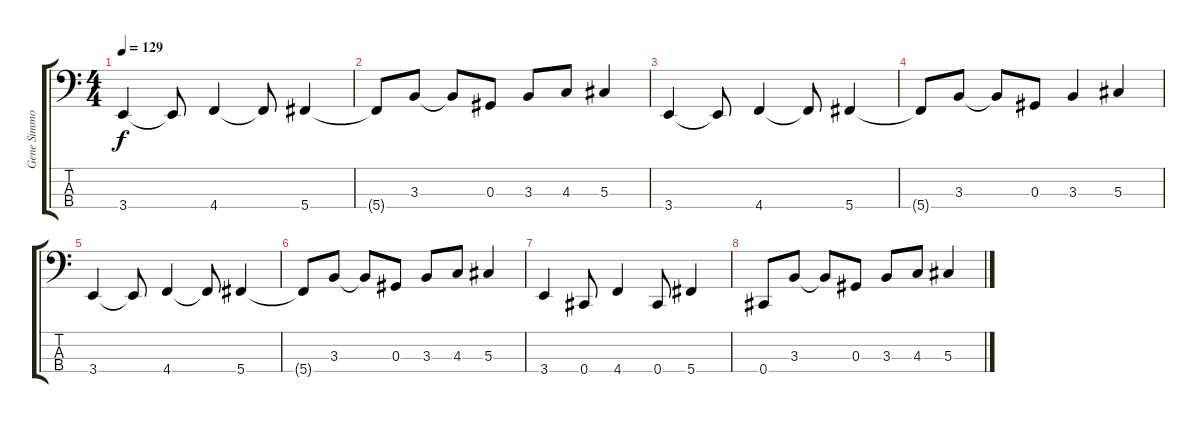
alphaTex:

\track ("Gene Simmons" "Gene Simmo") {instrument electricbasspick}
\staff {score tabs}
\tuning (Gb2 Db2 Ab1 Db1) {hide}
\ts (4 4)
\tempo 129
\clef f4
\ks c
3.4.4{dy f} 3.4{t}.8 4.4.4 4.4{t}.8 5.4.4 |
5.4{t}.8 3.3.8 3.3{t}.8 0.3.8 3.3.8 4.3.8 5.3.4 |
3.4.4 3.4{t}.8 4.4.4 4.4{t}.8 5.4.4 |
5.4{t}.8 3.3.8 3.3{t}.8 0.3.8 3.3.4 5.3.4 |
3.4.4 3.4{t}.8 4.4.4 4.4{t}.8 5.4.4 |
5.4{t}.8 3.3.8 3.3{t}.8 0.3.8 3.3.8 4.3.8 5.3.4 |
3.4.4 0.4.8 4.4.4 0.4.8 5.4.4 |
0.4.8 3.3.8 3.3{t}.8 0.3.8 3.3.8 4.3.8 5.3.4
